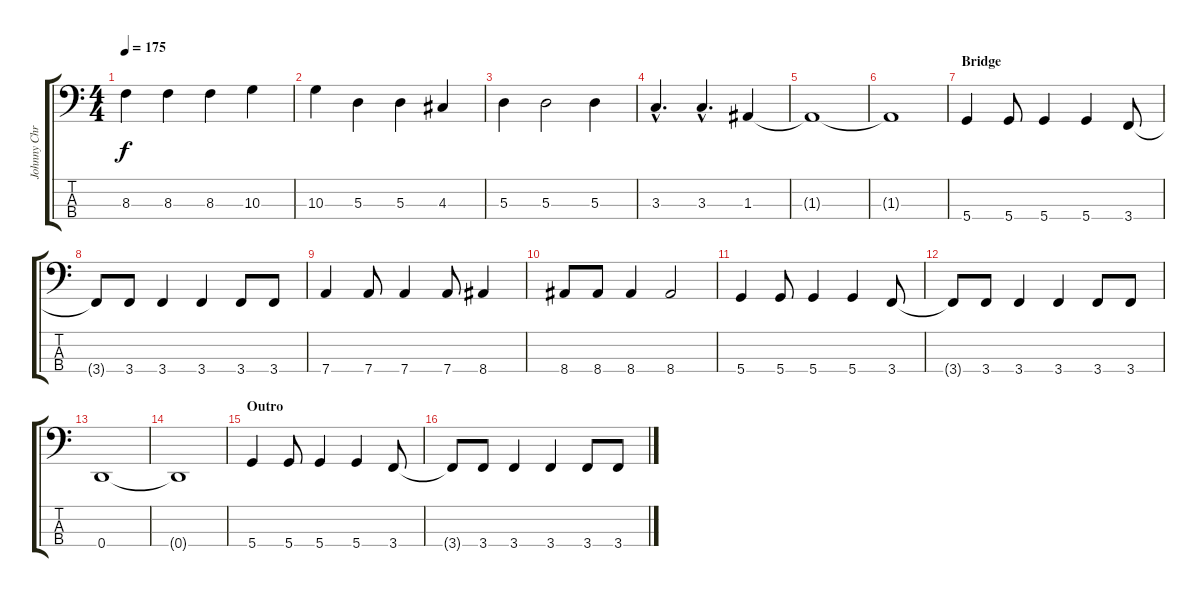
\track ("Johnny Christ" "Johnny Chr") {instrument electricbasspick}
\staff {score tabs}
\tuning (G2 D2 A1 D1) {hide}
\ts (4 4)
\tempo 175
\clef f4
\ks c
8.3.4{dy f} 8.3.4 8.3.4 10.3.4 |
10.3.4 5.3.4 5.3.4 4.3.4 |
5.3.4 5.3.2 5.3.4 |
3.3{hac}.4{d} 3.3{hac}.4{d} 1.3.4 |
1.3{t}.1 |
1.3{t}.1 |
\section ("" "Bridge")
5.4.4 5.4.8 5.4.4 5.4.4 3.4.8 |
3.4{t}.8 3.4.8 3.4.4 3.4.4 3.4.8 3.4.8 |
7.4.4 7.4.8 7.4.4 7.4.8 8.4.4 |
8.4.8 8.4.8 8.4.4 8.4.2 |
5.4.4 5.4.8 5.4.4 5.4.4 3.4.8 |
3.4{t}.8 3.4.8 3.4.4 3.4.4 3.4.8 3.4.8 |
0.4.1 |
0.4{t}.1 |
\section ("" "Outro")
5.4.4 5.4.8 5.4.4 5.4.4 3.4.8 |
3.4{t}.8 3.4.8 3.4.4 3.4.4 3.4.8 3.4.8
